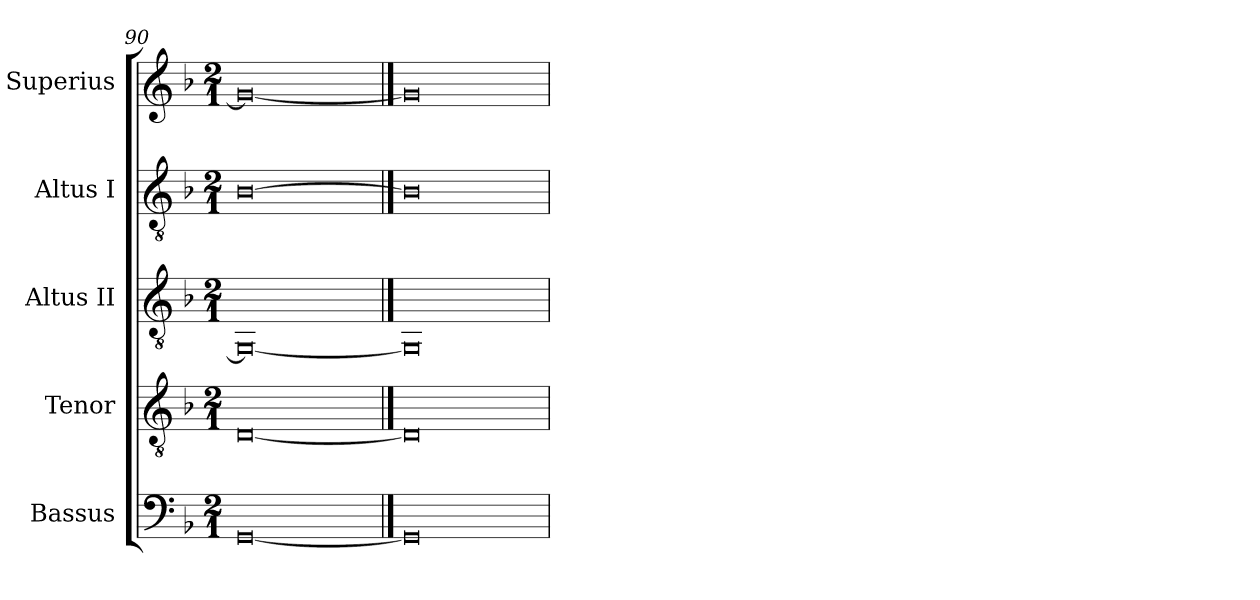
**kern	**kern	**kern	**kern	**kern
*part5	*part4	*part3	*part2	*part1
*staff5	*staff4	*staff3	*staff2	*staff1
*I"Bassus	*I"Tenor	*I"Altus II	*I"Altus I	*I"Superius
*I'B	*I'T	*I'A. II	*I'A. I	*I'S
*clefF4	*clefGv2	*clefGv2	*clefGv2	*clefG2
*k[b-]	*k[b-]	*k[b-]	*k[b-]	*k[b-]
*F:	*F:	*F:	*F:	*F:
*M2/1	*M2/1	*M2/1	*M2/1	*M2/1
=90	=90	=90	=90	=90
[0GG	[0D	0GG_	[0B-	0g_
==91	==91	==91	==91	==91
0GG]	0D]	0GG]	0B-]	0g]
=	=	=	=	=
*-	*-	*-	*-	*-
